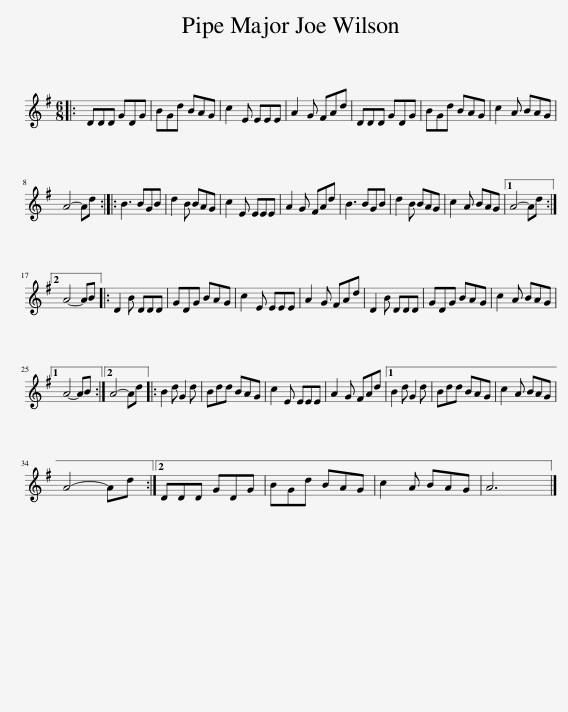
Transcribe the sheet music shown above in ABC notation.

X:1
L:1/8
M:6/8
I:linebreak $
K:G
V:1 treble
V:1
|: DDD GDG | BGd BAG | c2 E EEE | A2 G FAd | DDD GDG | %5
 BGd BAG | c2 A BAG |$ A4- Ad :: B3 BGB | d2 B BAG | %10
 c2 E EEE | A2 G FAd | B3 BGB | d2 B BAG | c2 A BAG |1 %15
 A4- Ad :|2$ A4- AB |: D2 B DDD | GDG BAG | c2 E EEE | %20
 A2 G FAd | D2 B DDD | GDG BAG | c2 A BAG |1$ A4- AB :|2 %25
 A4- Ad |: B2 d G2 d | Bdd BAG | c2 E EEE | A2 G FAd |1 %30
 B2 d G2 d | Bdd BAG | c2 A BAG |$ A4- Ad :|2 DDD GDG | %35
 BGd BAG | c2 A BAG | A6 |] %38
